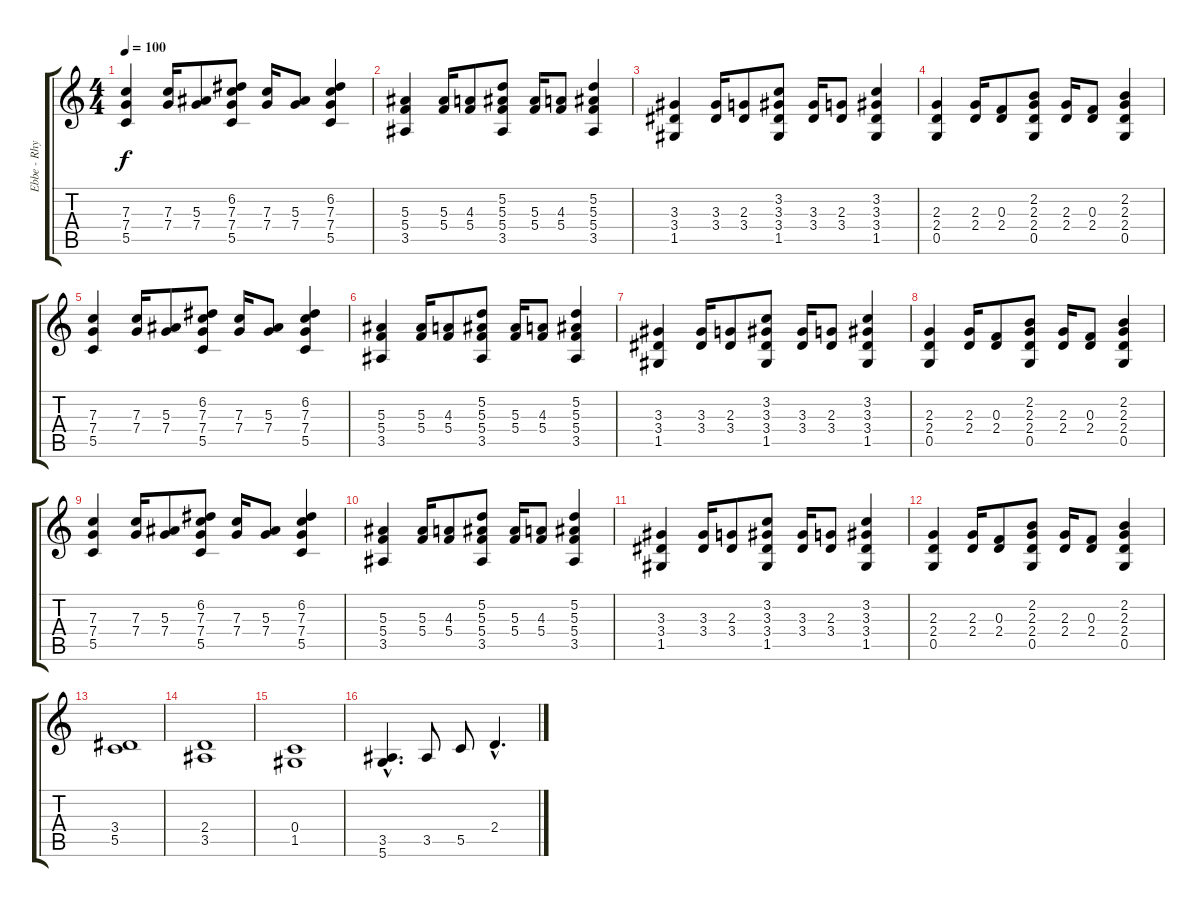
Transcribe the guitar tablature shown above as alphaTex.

\track ("Ebbe - Rhythm Guitar" "Ebbe - Rhy") {instrument acousticguitarsteel}
\staff {score tabs}
\tuning (D4 A3 F3 C3 G2 D2) {hide}
\ts (4 4)
\tempo 100
\clef g2
\ks c
(7.3 7.4 5.5).4{dy f} (7.3 7.4).16 (5.3 7.4).8 (6.2 7.3 7.4 5.5).8 (7.3 7.4).16 (5.3 7.4).8 (6.2 7.3 7.4 5.5).4 |
(5.3 5.4 3.5).4 (5.3 5.4).16 (4.3 5.4).8 (5.2 5.3 5.4 3.5).8 (5.3 5.4).16 (4.3 5.4).8 (5.2 5.3 5.4 3.5).4 |
(3.3 3.4 1.5).4 (3.3 3.4).16 (2.3 3.4).8 (3.2 3.3 3.4 1.5).8 (3.3 3.4).16 (2.3 3.4).8 (3.2 3.3 3.4 1.5).4 |
(2.3 2.4 0.5).4 (2.3 2.4).16 (0.3 2.4).8 (2.2 2.3 2.4 0.5).8 (2.3 2.4).16 (0.3 2.4).8 (2.2 2.3 2.4 0.5).4 |
(7.3 7.4 5.5).4 (7.3 7.4).16 (5.3 7.4).8 (6.2 7.3 7.4 5.5).8 (7.3 7.4).16 (5.3 7.4).8 (6.2 7.3 7.4 5.5).4 |
(5.3 5.4 3.5).4 (5.3 5.4).16 (4.3 5.4).8 (5.2 5.3 5.4 3.5).8 (5.3 5.4).16 (4.3 5.4).8 (5.2 5.3 5.4 3.5).4 |
(3.3 3.4 1.5).4 (3.3 3.4).16 (2.3 3.4).8 (3.2 3.3 3.4 1.5).8 (3.3 3.4).16 (2.3 3.4).8 (3.2 3.3 3.4 1.5).4 |
(2.3 2.4 0.5).4 (2.3 2.4).16 (0.3 2.4).8 (2.2 2.3 2.4 0.5).8 (2.3 2.4).16 (0.3 2.4).8 (2.2 2.3 2.4 0.5).4 |
(7.3 7.4 5.5).4 (7.3 7.4).16 (5.3 7.4).8 (6.2 7.3 7.4 5.5).8 (7.3 7.4).16 (5.3 7.4).8 (6.2 7.3 7.4 5.5).4 |
(5.3 5.4 3.5).4 (5.3 5.4).16 (4.3 5.4).8 (5.2 5.3 5.4 3.5).8 (5.3 5.4).16 (4.3 5.4).8 (5.2 5.3 5.4 3.5).4 |
(3.3 3.4 1.5).4 (3.3 3.4).16 (2.3 3.4).8 (3.2 3.3 3.4 1.5).8 (3.3 3.4).16 (2.3 3.4).8 (3.2 3.3 3.4 1.5).4 |
(2.3 2.4 0.5).4 (2.3 2.4).16 (0.3 2.4).8 (2.2 2.3 2.4 0.5).8 (2.3 2.4).16 (0.3 2.4).8 (2.2 2.3 2.4 0.5).4 |
(3.4 5.5).1 |
(2.4 3.5).1 |
(0.4 1.5).1 |
(3.5{hac} 5.6{hac}).4{d} 3.5.8 5.5.8 2.4{hac}.4{d}
